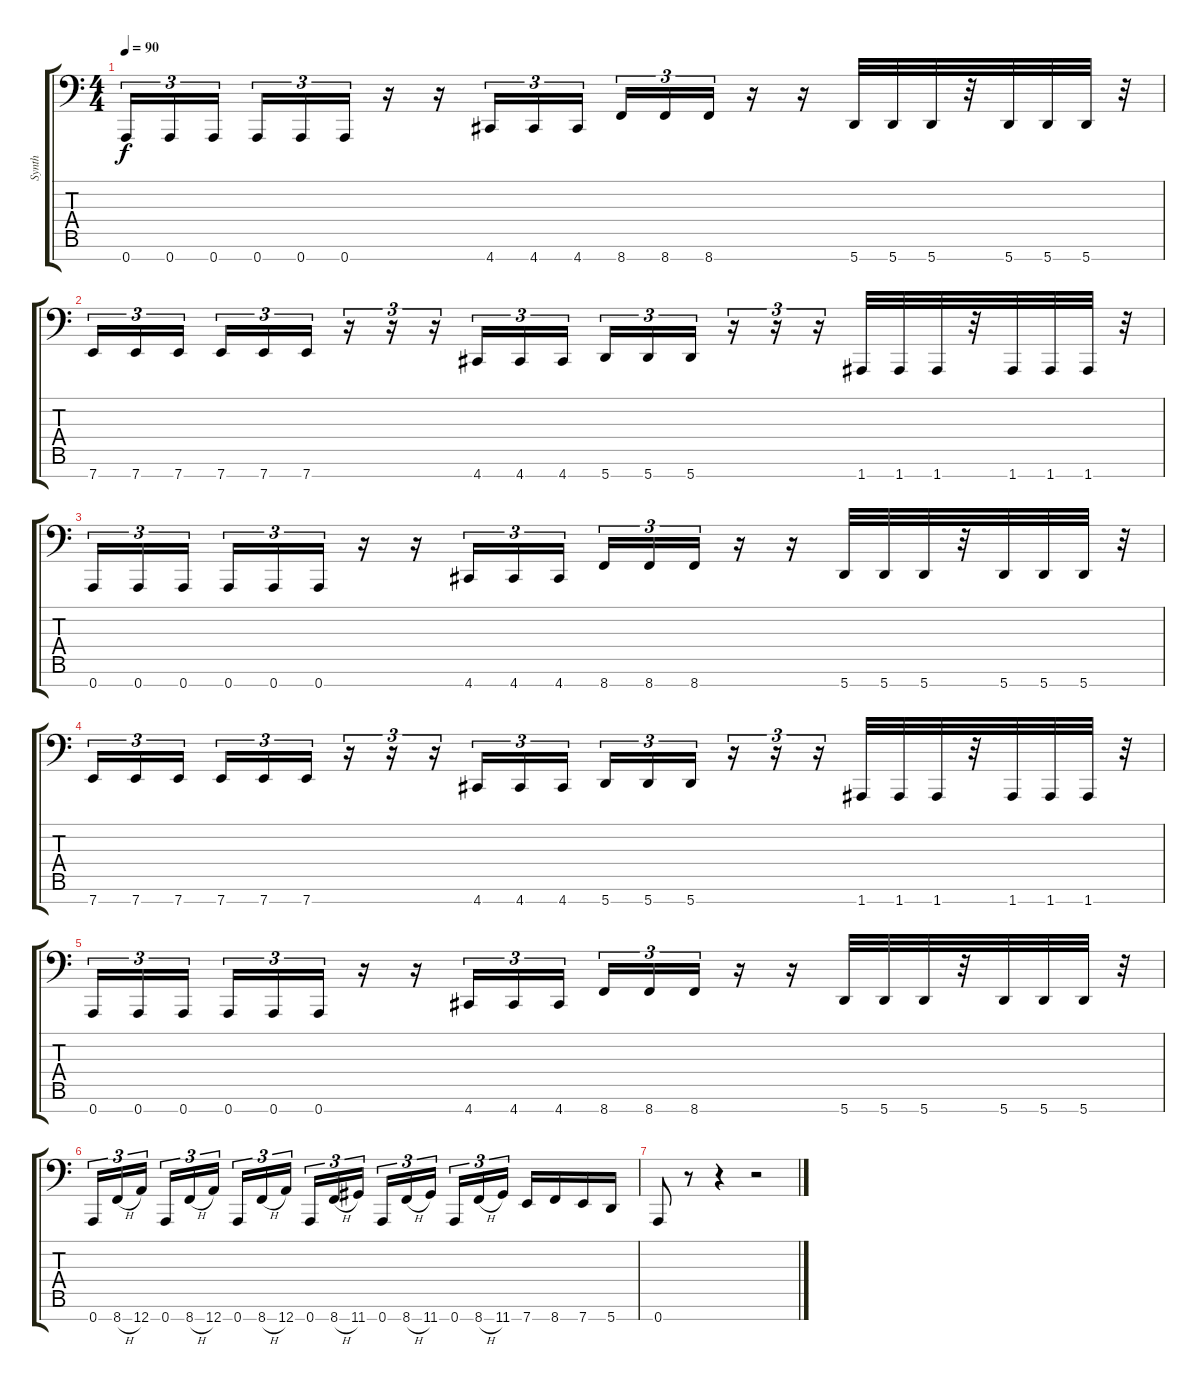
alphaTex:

\track ("Synth" "Synth") {instrument electricbasspick}
\staff {score tabs}
\tuning (E3 B2 G2 D2 A1 E1 A0) {hide}
\ts (4 4)
\tempo 90
\clef f4
\ks c
0.7.16{tu (3 2) dy f} 0.7.16{tu (3 2)} 0.7.16{tu (3 2) beam splitsecondary} 0.7.16{tu (3 2)} 0.7.16{tu (3 2)} 0.7.16{tu (3 2)} r.16 r.16 4.7.16{tu (3 2)} 4.7.16{tu (3 2)} 4.7.16{tu (3 2)} 8.7.16{tu (3 2)} 8.7.16{tu (3 2)} 8.7.16{tu (3 2)} r.16 r.16 5.7.32 5.7.32 5.7.32 r.32 5.7.32 5.7.32 5.7.32 r.32 |
7.7.16{tu (3 2)} 7.7.16{tu (3 2)} 7.7.16{tu (3 2) beam splitsecondary} 7.7.16{tu (3 2)} 7.7.16{tu (3 2)} 7.7.16{tu (3 2)} r.16{tu (3 2)} r.16{tu (3 2)} r.16{tu (3 2)} 4.7.16{tu (3 2)} 4.7.16{tu (3 2)} 4.7.16{tu (3 2)} 5.7.16{tu (3 2)} 5.7.16{tu (3 2)} 5.7.16{tu (3 2)} r.16{tu (3 2)} r.16{tu (3 2)} r.16{tu (3 2)} 1.7.32 1.7.32 1.7.32 r.32 1.7.32 1.7.32 1.7.32 r.32 |
0.7.16{tu (3 2)} 0.7.16{tu (3 2)} 0.7.16{tu (3 2) beam splitsecondary} 0.7.16{tu (3 2)} 0.7.16{tu (3 2)} 0.7.16{tu (3 2)} r.16 r.16 4.7.16{tu (3 2)} 4.7.16{tu (3 2)} 4.7.16{tu (3 2)} 8.7.16{tu (3 2)} 8.7.16{tu (3 2)} 8.7.16{tu (3 2)} r.16 r.16 5.7.32 5.7.32 5.7.32 r.32 5.7.32 5.7.32 5.7.32 r.32 |
7.7.16{tu (3 2)} 7.7.16{tu (3 2)} 7.7.16{tu (3 2) beam splitsecondary} 7.7.16{tu (3 2)} 7.7.16{tu (3 2)} 7.7.16{tu (3 2)} r.16{tu (3 2)} r.16{tu (3 2)} r.16{tu (3 2)} 4.7.16{tu (3 2)} 4.7.16{tu (3 2)} 4.7.16{tu (3 2)} 5.7.16{tu (3 2)} 5.7.16{tu (3 2)} 5.7.16{tu (3 2)} r.16{tu (3 2)} r.16{tu (3 2)} r.16{tu (3 2)} 1.7.32 1.7.32 1.7.32 r.32 1.7.32 1.7.32 1.7.32 r.32 |
0.7.16{tu (3 2)} 0.7.16{tu (3 2)} 0.7.16{tu (3 2) beam splitsecondary} 0.7.16{tu (3 2)} 0.7.16{tu (3 2)} 0.7.16{tu (3 2)} r.16 r.16 4.7.16{tu (3 2)} 4.7.16{tu (3 2)} 4.7.16{tu (3 2)} 8.7.16{tu (3 2)} 8.7.16{tu (3 2)} 8.7.16{tu (3 2)} r.16 r.16 5.7.32 5.7.32 5.7.32 r.32 5.7.32 5.7.32 5.7.32 r.32 |
0.7.16{tu (3 2)} 8.7{h}.16{tu (3 2)} 12.7.16{tu (3 2) beam splitsecondary} 0.7.16{tu (3 2)} 8.7{h}.16{tu (3 2)} 12.7.16{tu (3 2)} 0.7.16{tu (3 2)} 8.7{h}.16{tu (3 2)} 12.7.16{tu (3 2) beam splitsecondary} 0.7.16{tu (3 2)} 8.7{h}.16{tu (3 2)} 11.7.16{tu (3 2)} 0.7.16{tu (3 2)} 8.7{h}.16{tu (3 2)} 11.7.16{tu (3 2) beam splitsecondary} 0.7.16{tu (3 2)} 8.7{h}.16{tu (3 2)} 11.7.16{tu (3 2)} 7.7.16 8.7.16 7.7.16 5.7.16 |
0.7.8 r.8 r.4 r.2
